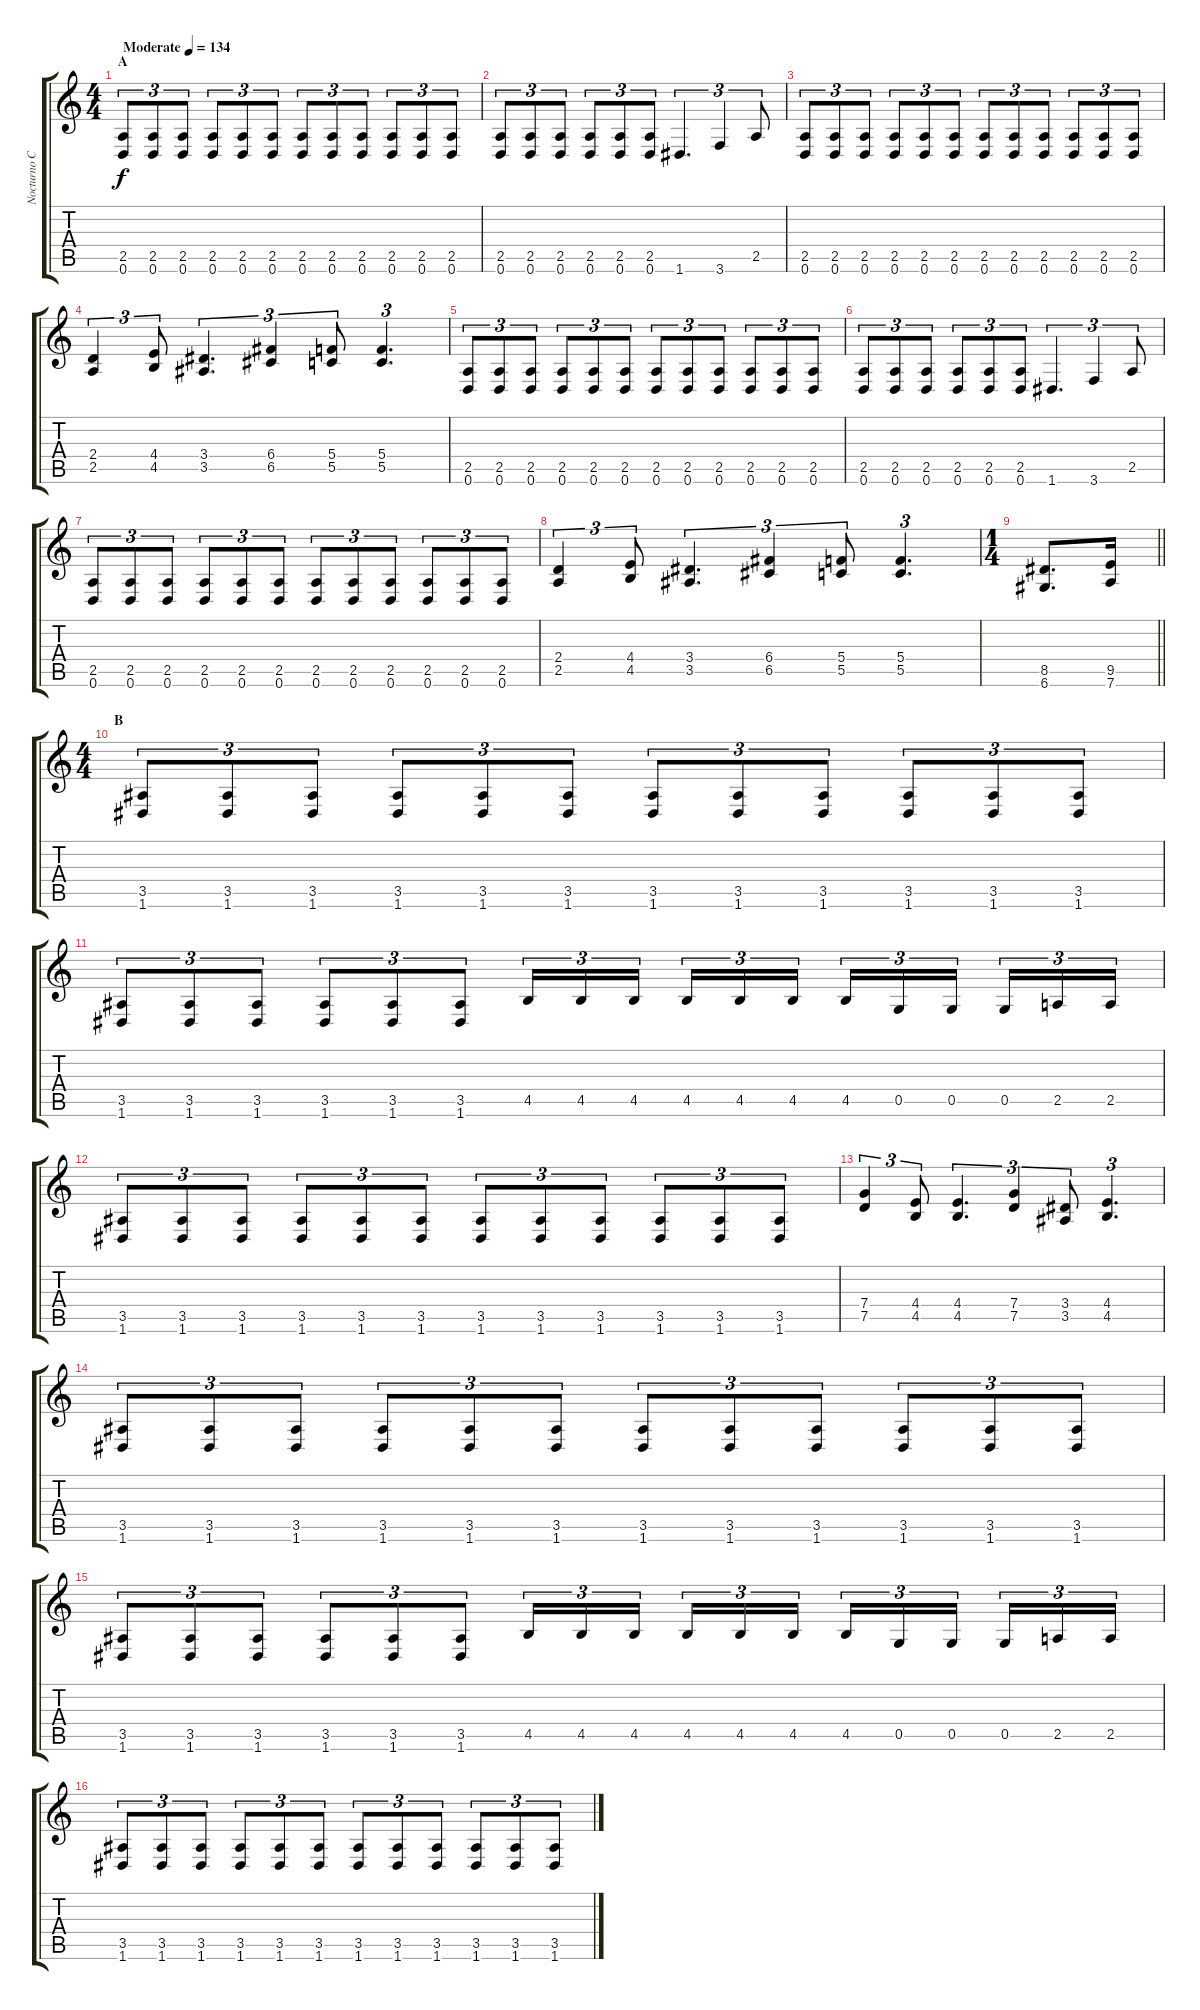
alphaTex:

\track ("Nocturno Culto" "Nocturno C") {instrument distortionguitar}
\staff {score tabs}
\tuning (D4 A3 F3 C3 G2 D2) {hide}
\ts (4 4)
\section ("" "A")
\tempo (134 "Moderate")
\clef g2
\ks c
(2.5 0.6).8{tu (3 2) dy f instrument distortionguitar} (2.5 0.6).8{tu (3 2)} (2.5 0.6).8{tu (3 2)} (2.5 0.6).8{tu (3 2)} (2.5 0.6).8{tu (3 2)} (2.5 0.6).8{tu (3 2)} (2.5 0.6).8{tu (3 2)} (2.5 0.6).8{tu (3 2)} (2.5 0.6).8{tu (3 2)} (2.5 0.6).8{tu (3 2)} (2.5 0.6).8{tu (3 2)} (2.5 0.6).8{tu (3 2)} |
(2.5 0.6).8{tu (3 2)} (2.5 0.6).8{tu (3 2)} (2.5 0.6).8{tu (3 2)} (2.5 0.6).8{tu (3 2)} (2.5 0.6).8{tu (3 2)} (2.5 0.6).8{tu (3 2)} 1.6.4{d tu (3 2)} 3.6.4{tu (3 2)} 2.5.8{tu (3 2)} |
(2.5 0.6).8{tu (3 2)} (2.5 0.6).8{tu (3 2)} (2.5 0.6).8{tu (3 2)} (2.5 0.6).8{tu (3 2)} (2.5 0.6).8{tu (3 2)} (2.5 0.6).8{tu (3 2)} (2.5 0.6).8{tu (3 2)} (2.5 0.6).8{tu (3 2)} (2.5 0.6).8{tu (3 2)} (2.5 0.6).8{tu (3 2)} (2.5 0.6).8{tu (3 2)} (2.5 0.6).8{tu (3 2)} |
(2.4 2.5).4{tu (3 2)} (4.4 4.5).8{tu (3 2)} (3.4 3.5).4{d tu (3 2)} (6.4 6.5).4{tu (3 2)} (5.4 5.5).8{tu (3 2)} (5.4 5.5).4{d tu (3 2)} |
(2.5 0.6).8{tu (3 2)} (2.5 0.6).8{tu (3 2)} (2.5 0.6).8{tu (3 2)} (2.5 0.6).8{tu (3 2)} (2.5 0.6).8{tu (3 2)} (2.5 0.6).8{tu (3 2)} (2.5 0.6).8{tu (3 2)} (2.5 0.6).8{tu (3 2)} (2.5 0.6).8{tu (3 2)} (2.5 0.6).8{tu (3 2)} (2.5 0.6).8{tu (3 2)} (2.5 0.6).8{tu (3 2)} |
(2.5 0.6).8{tu (3 2)} (2.5 0.6).8{tu (3 2)} (2.5 0.6).8{tu (3 2)} (2.5 0.6).8{tu (3 2)} (2.5 0.6).8{tu (3 2)} (2.5 0.6).8{tu (3 2)} 1.6.4{d tu (3 2)} 3.6.4{tu (3 2)} 2.5.8{tu (3 2)} |
(2.5 0.6).8{tu (3 2)} (2.5 0.6).8{tu (3 2)} (2.5 0.6).8{tu (3 2)} (2.5 0.6).8{tu (3 2)} (2.5 0.6).8{tu (3 2)} (2.5 0.6).8{tu (3 2)} (2.5 0.6).8{tu (3 2)} (2.5 0.6).8{tu (3 2)} (2.5 0.6).8{tu (3 2)} (2.5 0.6).8{tu (3 2)} (2.5 0.6).8{tu (3 2)} (2.5 0.6).8{tu (3 2)} |
(2.4 2.5).4{tu (3 2)} (4.4 4.5).8{tu (3 2)} (3.4 3.5).4{d tu (3 2)} (6.4 6.5).4{tu (3 2)} (5.4 5.5).8{tu (3 2)} (5.4 5.5).4{d tu (3 2)} |
\ts (1 4)
\barLineRight lightlight
(8.5 6.6).8{d} (9.5 7.6).16 |
\ts (4 4)
\section ("" "B")
(3.5 1.6).8{tu (3 2)} (3.5 1.6).8{tu (3 2)} (3.5 1.6).8{tu (3 2)} (3.5 1.6).8{tu (3 2)} (3.5 1.6).8{tu (3 2)} (3.5 1.6).8{tu (3 2)} (3.5 1.6).8{tu (3 2)} (3.5 1.6).8{tu (3 2)} (3.5 1.6).8{tu (3 2)} (3.5 1.6).8{tu (3 2)} (3.5 1.6).8{tu (3 2)} (3.5 1.6).8{tu (3 2)} |
(3.5 1.6).8{tu (3 2)} (3.5 1.6).8{tu (3 2)} (3.5 1.6).8{tu (3 2)} (3.5 1.6).8{tu (3 2)} (3.5 1.6).8{tu (3 2)} (3.5 1.6).8{tu (3 2)} 4.5.16{tu (3 2)} 4.5.16{tu (3 2)} 4.5.16{tu (3 2) beam splitsecondary} 4.5.16{tu (3 2)} 4.5.16{tu (3 2)} 4.5.16{tu (3 2)} 4.5.16{tu (3 2)} 0.5.16{tu (3 2)} 0.5.16{tu (3 2) beam splitsecondary} 0.5.16{tu (3 2)} 2.5.16{tu (3 2)} 2.5.16{tu (3 2)} |
(3.5 1.6).8{tu (3 2)} (3.5 1.6).8{tu (3 2)} (3.5 1.6).8{tu (3 2)} (3.5 1.6).8{tu (3 2)} (3.5 1.6).8{tu (3 2)} (3.5 1.6).8{tu (3 2)} (3.5 1.6).8{tu (3 2)} (3.5 1.6).8{tu (3 2)} (3.5 1.6).8{tu (3 2)} (3.5 1.6).8{tu (3 2)} (3.5 1.6).8{tu (3 2)} (3.5 1.6).8{tu (3 2)} |
(7.4 7.5).4{tu (3 2)} (4.4 4.5).8{tu (3 2)} (4.4 4.5).4{d tu (3 2)} (7.4 7.5).4{tu (3 2)} (3.4 3.5).8{tu (3 2)} (4.4 4.5).4{d tu (3 2)} |
(3.5 1.6).8{tu (3 2)} (3.5 1.6).8{tu (3 2)} (3.5 1.6).8{tu (3 2)} (3.5 1.6).8{tu (3 2)} (3.5 1.6).8{tu (3 2)} (3.5 1.6).8{tu (3 2)} (3.5 1.6).8{tu (3 2)} (3.5 1.6).8{tu (3 2)} (3.5 1.6).8{tu (3 2)} (3.5 1.6).8{tu (3 2)} (3.5 1.6).8{tu (3 2)} (3.5 1.6).8{tu (3 2)} |
(3.5 1.6).8{tu (3 2)} (3.5 1.6).8{tu (3 2)} (3.5 1.6).8{tu (3 2)} (3.5 1.6).8{tu (3 2)} (3.5 1.6).8{tu (3 2)} (3.5 1.6).8{tu (3 2)} 4.5.16{tu (3 2)} 4.5.16{tu (3 2)} 4.5.16{tu (3 2) beam splitsecondary} 4.5.16{tu (3 2)} 4.5.16{tu (3 2)} 4.5.16{tu (3 2)} 4.5.16{tu (3 2)} 0.5.16{tu (3 2)} 0.5.16{tu (3 2) beam splitsecondary} 0.5.16{tu (3 2)} 2.5.16{tu (3 2)} 2.5.16{tu (3 2)} |
(3.5 1.6).8{tu (3 2)} (3.5 1.6).8{tu (3 2)} (3.5 1.6).8{tu (3 2)} (3.5 1.6).8{tu (3 2)} (3.5 1.6).8{tu (3 2)} (3.5 1.6).8{tu (3 2)} (3.5 1.6).8{tu (3 2)} (3.5 1.6).8{tu (3 2)} (3.5 1.6).8{tu (3 2)} (3.5 1.6).8{tu (3 2)} (3.5 1.6).8{tu (3 2)} (3.5 1.6).8{tu (3 2)}
